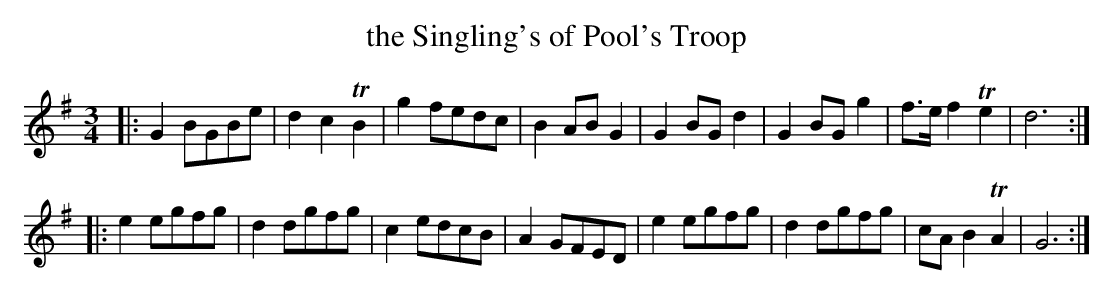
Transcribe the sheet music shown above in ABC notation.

X:1
T: the Singling's of Pool's Troop
M: 3/4
L: 1/8
K: G
|:\
G2 BGBe | d2 c2 TB2 | g2 fedc | B2 AB G2 |\
G2 BG d2 | G2 BG g2 | f>e f2 Te2 | d6 :|
|:\
e2 egfg | d2 dgfg | c2 edcB | A2 GFED |\
e2 egfg | d2 dgfg | cA B2 TA2 | G6 :|
